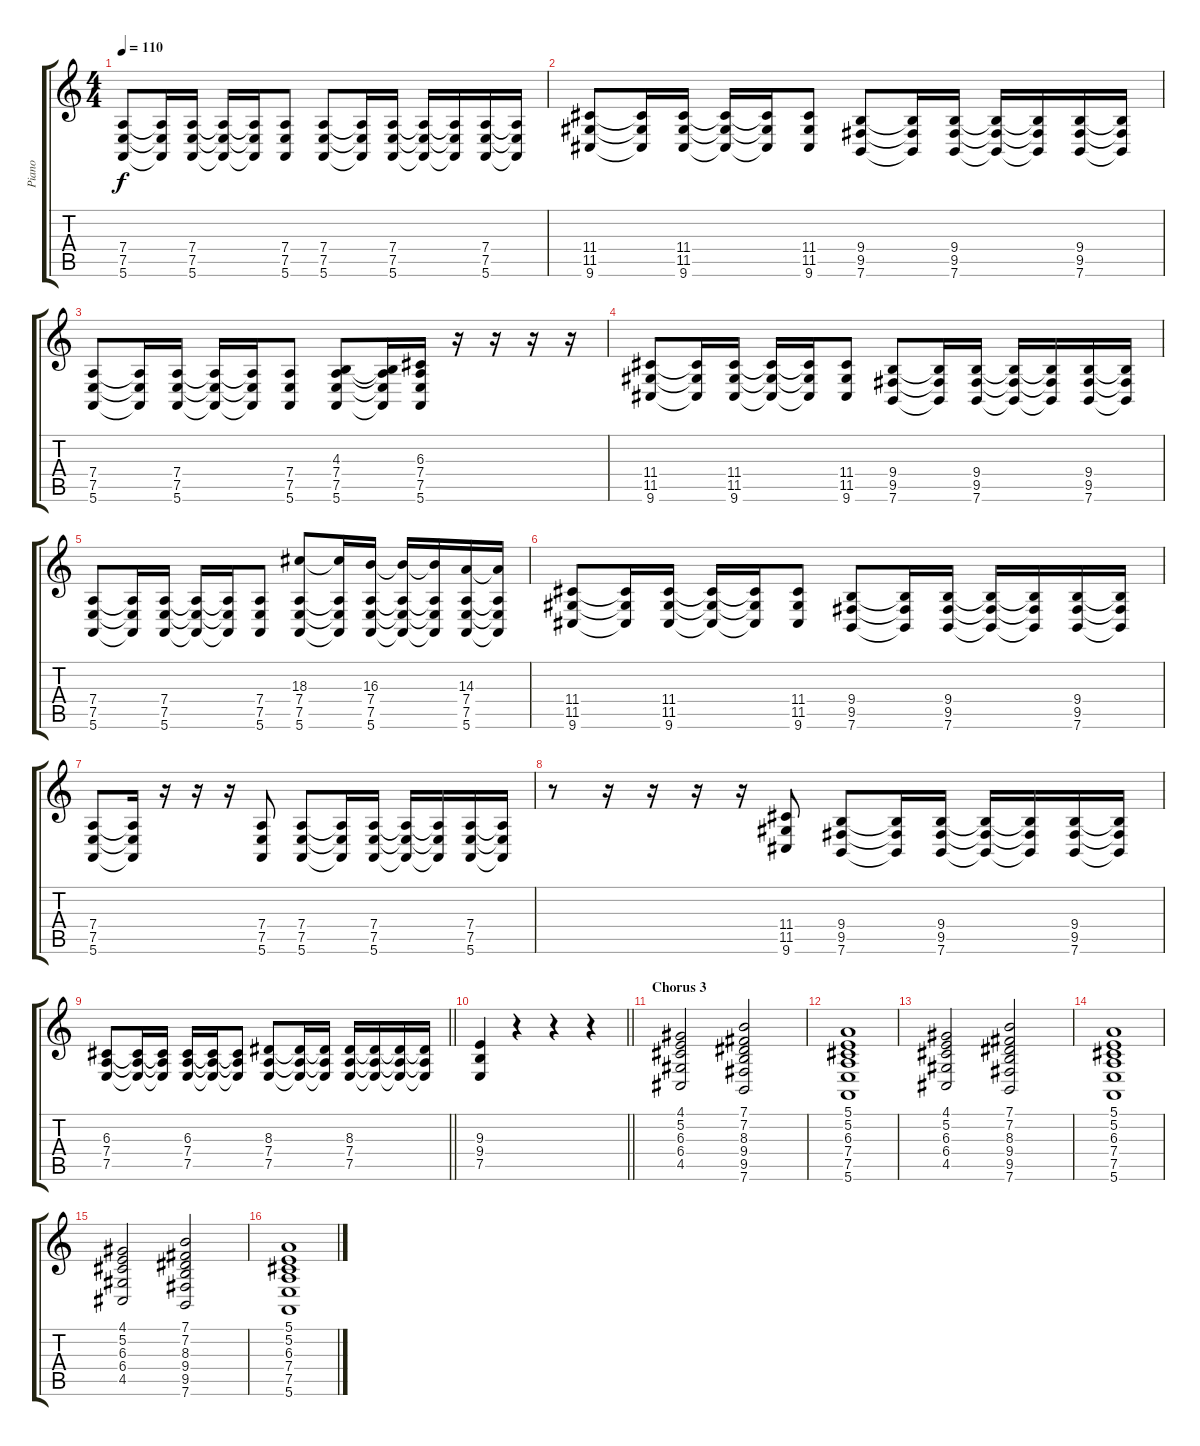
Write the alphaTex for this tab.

\track ("Piano" "Piano") {instrument acousticgrandpiano}
\staff {score tabs}
\tuning (E4 B3 G3 D3 A2 E2) {hide}
\ts (4 4)
\tempo 110
\clef g2
\ks c
(7.4 7.5 5.6).8{dy f} (7.4{t} 7.5{t} 5.6{t}).16 (7.4 7.5 5.6).16 (7.4{t} 7.5{t} 5.6{t}).16 (7.4{t} 7.5{t} 5.6{t}).16 (7.4 7.5 5.6).8 (7.4 7.5 5.6).8 (7.4{t} 7.5{t} 5.6{t}).16 (7.4 7.5 5.6).16 (7.4{t} 7.5{t} 5.6{t}).16 (7.4{t} 7.5{t} 5.6{t}).16 (7.4 7.5 5.6).16 (7.4{t} 7.5{t} 5.6{t}).16 |
(11.4 11.5 9.6).8 (11.4{t} 11.5{t} 9.6{t}).16 (11.4 11.5 9.6).16 (11.4{t} 11.5{t} 9.6{t}).16 (11.4{t} 11.5{t} 9.6{t}).16 (11.4 11.5 9.6).8 (9.4 9.5 7.6).8 (9.4{t} 9.5{t} 7.6{t}).16 (9.4 9.5 7.6).16 (9.4{t} 9.5{t} 7.6{t}).16 (9.4{t} 9.5{t} 7.6{t}).16 (9.4 9.5 7.6).16 (9.4{t} 9.5{t} 7.6{t}).16 |
(7.4 7.5 5.6).8 (7.4{t} 7.5{t} 5.6{t}).16 (7.4 7.5 5.6).16 (7.4{t} 7.5{t} 5.6{t}).16 (7.4{t} 7.5{t} 5.6{t}).16 (7.4 7.5 5.6).8 (4.3 7.4 7.5 5.6).8 (4.3{t} 7.4{t} 7.5{t} 5.6{t}).16 (6.3 7.4 7.5 5.6).16 r.16 r.16 r.16 r.16 |
(11.4 11.5 9.6).8 (11.4{t} 11.5{t} 9.6{t}).16 (11.4 11.5 9.6).16 (11.4{t} 11.5{t} 9.6{t}).16 (11.4{t} 11.5{t} 9.6{t}).16 (11.4 11.5 9.6).8 (9.4 9.5 7.6).8 (9.4{t} 9.5{t} 7.6{t}).16 (9.4 9.5 7.6).16 (9.4{t} 9.5{t} 7.6{t}).16 (9.4{t} 9.5{t} 7.6{t}).16 (9.4 9.5 7.6).16 (9.4{t} 9.5{t} 7.6{t}).16 |
(7.4 7.5 5.6).8 (7.4{t} 7.5{t} 5.6{t}).16 (7.4 7.5 5.6).16 (7.4{t} 7.5{t} 5.6{t}).16 (7.4{t} 7.5{t} 5.6{t}).16 (7.4 7.5 5.6).8 (18.3 7.4 7.5 5.6).8 (18.3{t} 7.4{t} 7.5{t} 5.6{t}).16 (16.3 7.4 7.5 5.6).16 (16.3{t} 7.4{t} 7.5{t} 5.6{t}).16 (16.3{t} 7.4{t} 7.5{t} 5.6{t}).16 (14.3 7.4 7.5 5.6).16 (14.3{t} 7.4{t} 7.5{t} 5.6{t}).16 |
(11.4 11.5 9.6).8 (11.4{t} 11.5{t} 9.6{t}).16 (11.4 11.5 9.6).16 (11.4{t} 11.5{t} 9.6{t}).16 (11.4{t} 11.5{t} 9.6{t}).16 (11.4 11.5 9.6).8 (9.4 9.5 7.6).8 (9.4{t} 9.5{t} 7.6{t}).16 (9.4 9.5 7.6).16 (9.4{t} 9.5{t} 7.6{t}).16 (9.4{t} 9.5{t} 7.6{t}).16 (9.4 9.5 7.6).16 (9.4{t} 9.5{t} 7.6{t}).16 |
(7.4 7.5 5.6).8 (7.4{t} 7.5{t} 5.6{t}).16 r.16 r.16 r.16 (7.4 7.5 5.6).8 (7.4 7.5 5.6).8 (7.4{t} 7.5{t} 5.6{t}).16 (7.4 7.5 5.6).16 (7.4{t} 7.5{t} 5.6{t}).16 (7.4{t} 7.5{t} 5.6{t}).16 (7.4 7.5 5.6).16 (7.4{t} 7.5{t} 5.6{t}).16 |
r.8 r.16 r.16 r.16 r.16 (11.4 11.5 9.6).8 (9.4 9.5 7.6).8 (9.4{t} 9.5{t} 7.6{t}).16 (9.4 9.5 7.6).16 (9.4{t} 9.5{t} 7.6{t}).16 (9.4{t} 9.5{t} 7.6{t}).16 (9.4 9.5 7.6).16 (9.4{t} 9.5{t} 7.6{t}).16 |
\barLineRight lightlight
(6.3 7.4 7.5).8 (6.3{t} 7.4{t} 7.5{t}).16 (6.3{t} 7.4{t} 7.5{t}).16 (6.3 7.4 7.5).16 (6.3{t} 7.4{t} 7.5{t}).16 (6.3{t} 7.4{t} 7.5{t}).8 (8.3 7.4 7.5).8 (8.3{t} 7.4{t} 7.5{t}).16 (8.3{t} 7.4{t} 7.5{t}).16 (8.3 7.4 7.5).16 (8.3{t} 7.4{t} 7.5{t}).16 (8.3{t} 7.4{t} 7.5{t}).16 (8.3{t} 7.4{t} 7.5{t}).16 |
\barLineRight lightlight
(9.3 9.4 7.5).4 r.4 r.4 r.4 |
\section ("" "Chorus 3")
(4.1 5.2 6.3 6.4 4.5).2 (7.1 7.2 8.3 9.4 9.5 7.6).2 |
(5.1 5.2 6.3 7.4 7.5 5.6).1 |
(4.1 5.2 6.3 6.4 4.5).2 (7.1 7.2 8.3 9.4 9.5 7.6).2 |
(5.1 5.2 6.3 7.4 7.5 5.6).1 |
(4.1 5.2 6.3 6.4 4.5).2 (7.1 7.2 8.3 9.4 9.5 7.6).2 |
(5.1 5.2 6.3 7.4 7.5 5.6).1
